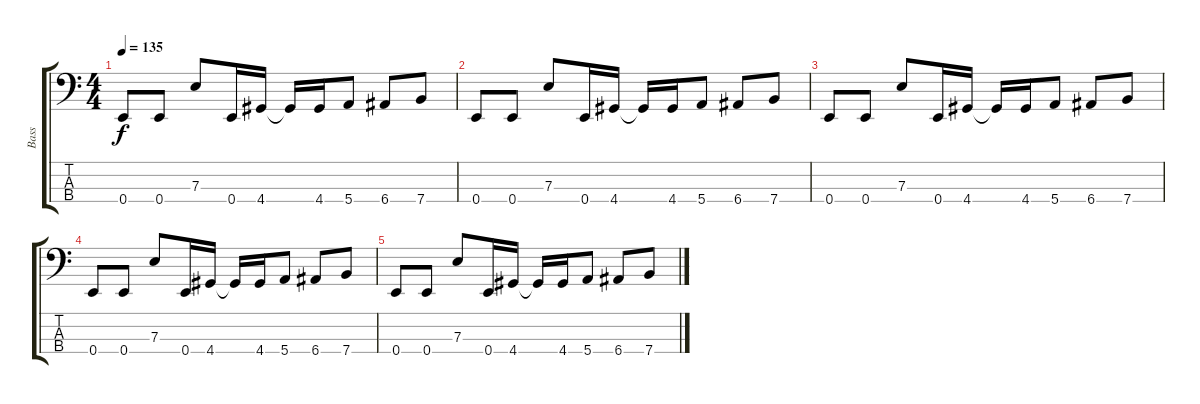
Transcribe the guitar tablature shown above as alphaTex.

\track ("Bass" "Bass") {instrument electricbassfinger}
\staff {score tabs}
\tuning (G2 D2 A1 E1) {hide}
\ts (4 4)
\tempo 135
\clef f4
\ks c
0.4.8{dy f} 0.4.8 7.3.8 0.4.16 4.4.16 4.4{t}.16 4.4.16 5.4.8 6.4.8 7.4.8 |
0.4.8 0.4.8 7.3.8 0.4.16 4.4.16 4.4{t}.16 4.4.16 5.4.8 6.4.8 7.4.8 |
0.4.8 0.4.8 7.3.8 0.4.16 4.4.16 4.4{t}.16 4.4.16 5.4.8 6.4.8 7.4.8 |
0.4.8 0.4.8 7.3.8 0.4.16 4.4.16 4.4{t}.16 4.4.16 5.4.8 6.4.8 7.4.8 |
0.4.8 0.4.8 7.3.8 0.4.16 4.4.16 4.4{t}.16 4.4.16 5.4.8 6.4.8 7.4.8
